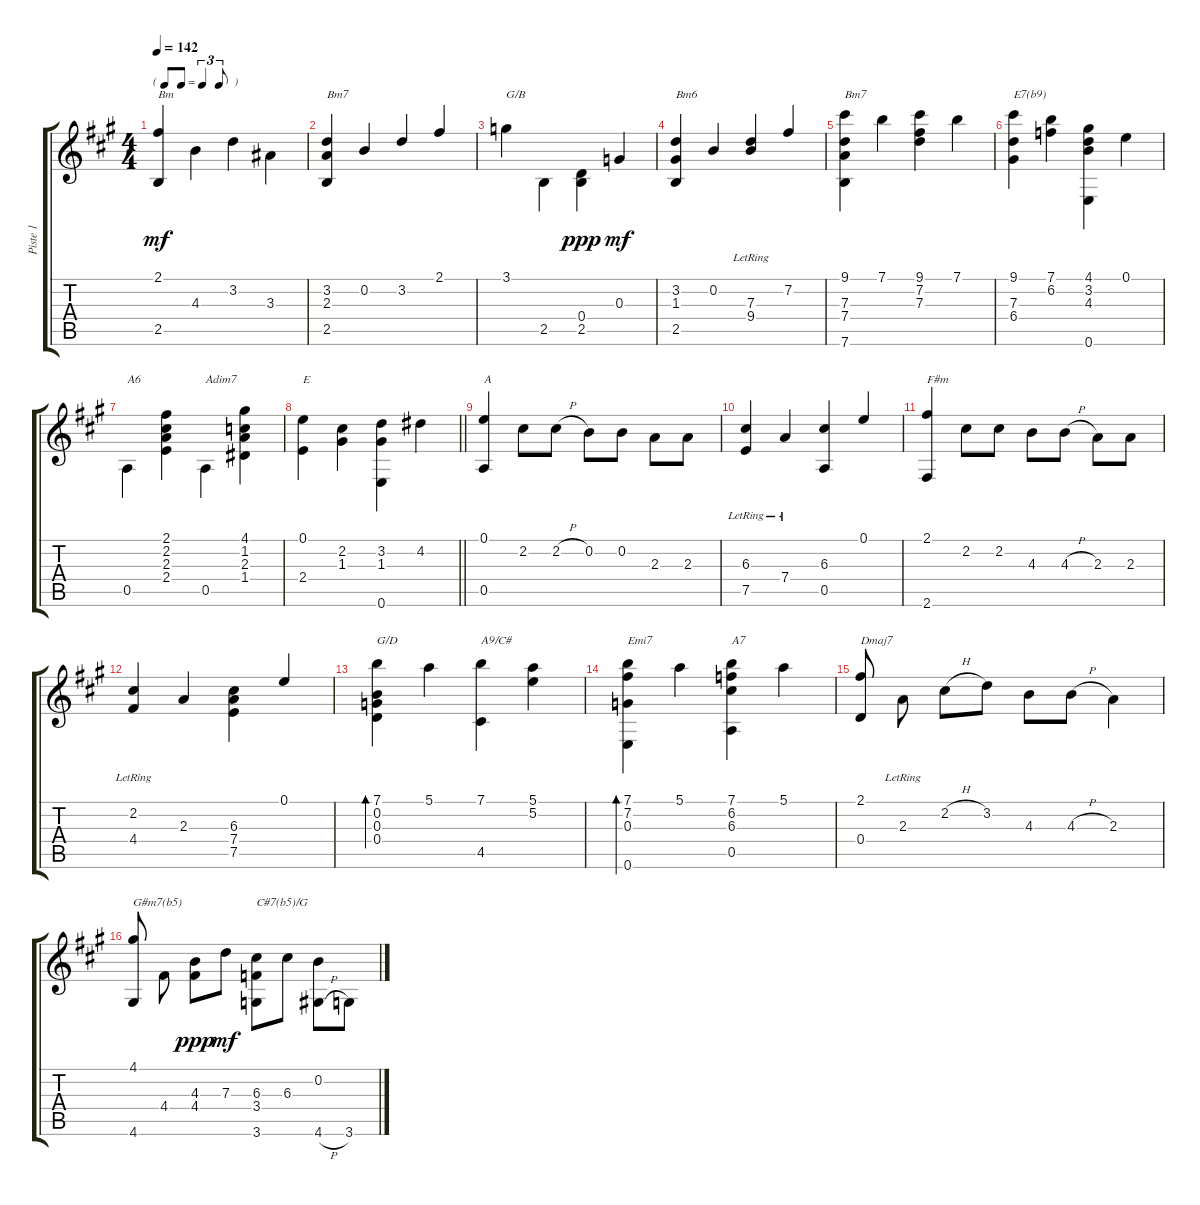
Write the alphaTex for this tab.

\track ("Piste 1" "Piste 1") {instrument electricguitarjazz}
\staff {score tabs}
\tuning (E4 B3 G3 D3 A2 E2) {hide}
\ts (4 4)
\tf triplet8th
\tempo 142
\clef g2
\ks a
(2.1 2.5).4{txt "Bm" dy mf beam split} 4.3.4{beam Down} 3.2.4{beam Down} 3.3.4{beam Down} |
(3.2 2.3 2.5).4{txt "Bm7" beam Up} 0.2.4{beam Up} 3.2.4{beam Up} 2.1.4{beam Up} |
3.1.4{txt "G/B" beam split} 2.5.4{beam Down} (0.4 2.5).4{dy ppp beam Down beam split} 0.3.4{dy mf beam Up} |
(3.2 1.3 2.5).4{txt "Bm6" beam Up} 0.2.4{beam Up beam split} (7.3{lr} 9.4).4{beam Up} 7.2.4{beam Up} |
(9.1 7.3 7.4 7.6).4{txt "Bm7" beam Down beam split} 7.1.4{beam split} (9.1 7.2 7.3).4{beam Down beam split} 7.1.4 |
(9.1 7.3 6.4).4{txt "E7(b9)" beam Down beam split} (7.1 6.2).4{beam split} (4.1 3.2 4.3 0.6).4{beam Down beam split} 0.1.4 |
0.5.4{txt "A6" beam Down beam split} (2.1 2.2 2.3 2.4).4{beam split} 0.5.4{txt "Adim7" beam Down beam split} (4.1 1.2 2.3 1.4).4 |
\barLineRight lightlight
(0.1 2.4).4{txt "E" beam Down} (2.2 1.3).4{beam Down} (3.2 1.3 0.6).4{beam Down beam split} 4.2.4 |
(0.1 0.5).4{txt "A" beam split} 2.2.8{beam Down} 2.2{h}.8{beam Down} 0.2.8{beam Down} 0.2.8{beam Down} 2.3.8{beam Down} 2.3.8{beam Down} |
(6.3{lr} 7.5).4{beam Up} 7.4{lr}.4{beam Up beam split} (6.3 0.5).4{beam Up} 0.1.4{beam Up} |
(2.1 2.6).4{txt "F#m" beam split} 2.2.8{beam Down} 2.2.8{beam Down} 4.3.8{beam Down} 4.3{h}.8{beam Down} 2.3.8{beam Down} 2.3.8{beam Down} |
(2.2{lr} 4.4).4{beam Up} 2.3.4{beam Up beam split} (6.3 7.4 7.5).4{beam Down beam split} 0.1.4{beam Up} |
(7.1 0.2 0.3 0.4).4{bd 60 txt "G/D" beam Down beam split} 5.1.4{beam split} (7.1 4.5).4{txt "A9/C#" beam Down} (5.1 5.2).4{beam Down} |
(7.1 7.2 0.3 0.6).4{bd 60 txt "Emi7" beam Down beam split} 5.1.4{beam split} (7.1 6.2 6.3 0.5).4{txt "A7" beam Down beam split} 5.1.4 |
(2.1 0.4).8{txt "Dmaj7" beam split} 2.3{lr}.8{beam Down} 2.2{h}.8{beam Down} 3.2.8{beam Down} 4.3.8{beam Down} 4.3{h}.8{beam Down} 2.3.4{beam Down} |
(4.1 4.6).8{txt "G#m7(b5)" beam split} 4.4.8{beam Down} (4.3 4.4).8{dy ppp beam Down} 7.3.8{dy mf beam Down beam split} (6.3 3.4 3.6).8{txt "C#7(b5)/G" beam Down} 6.3.8{beam Down} (0.2 4.6{h}).8{beam Down} 3.6.8{beam Down}
